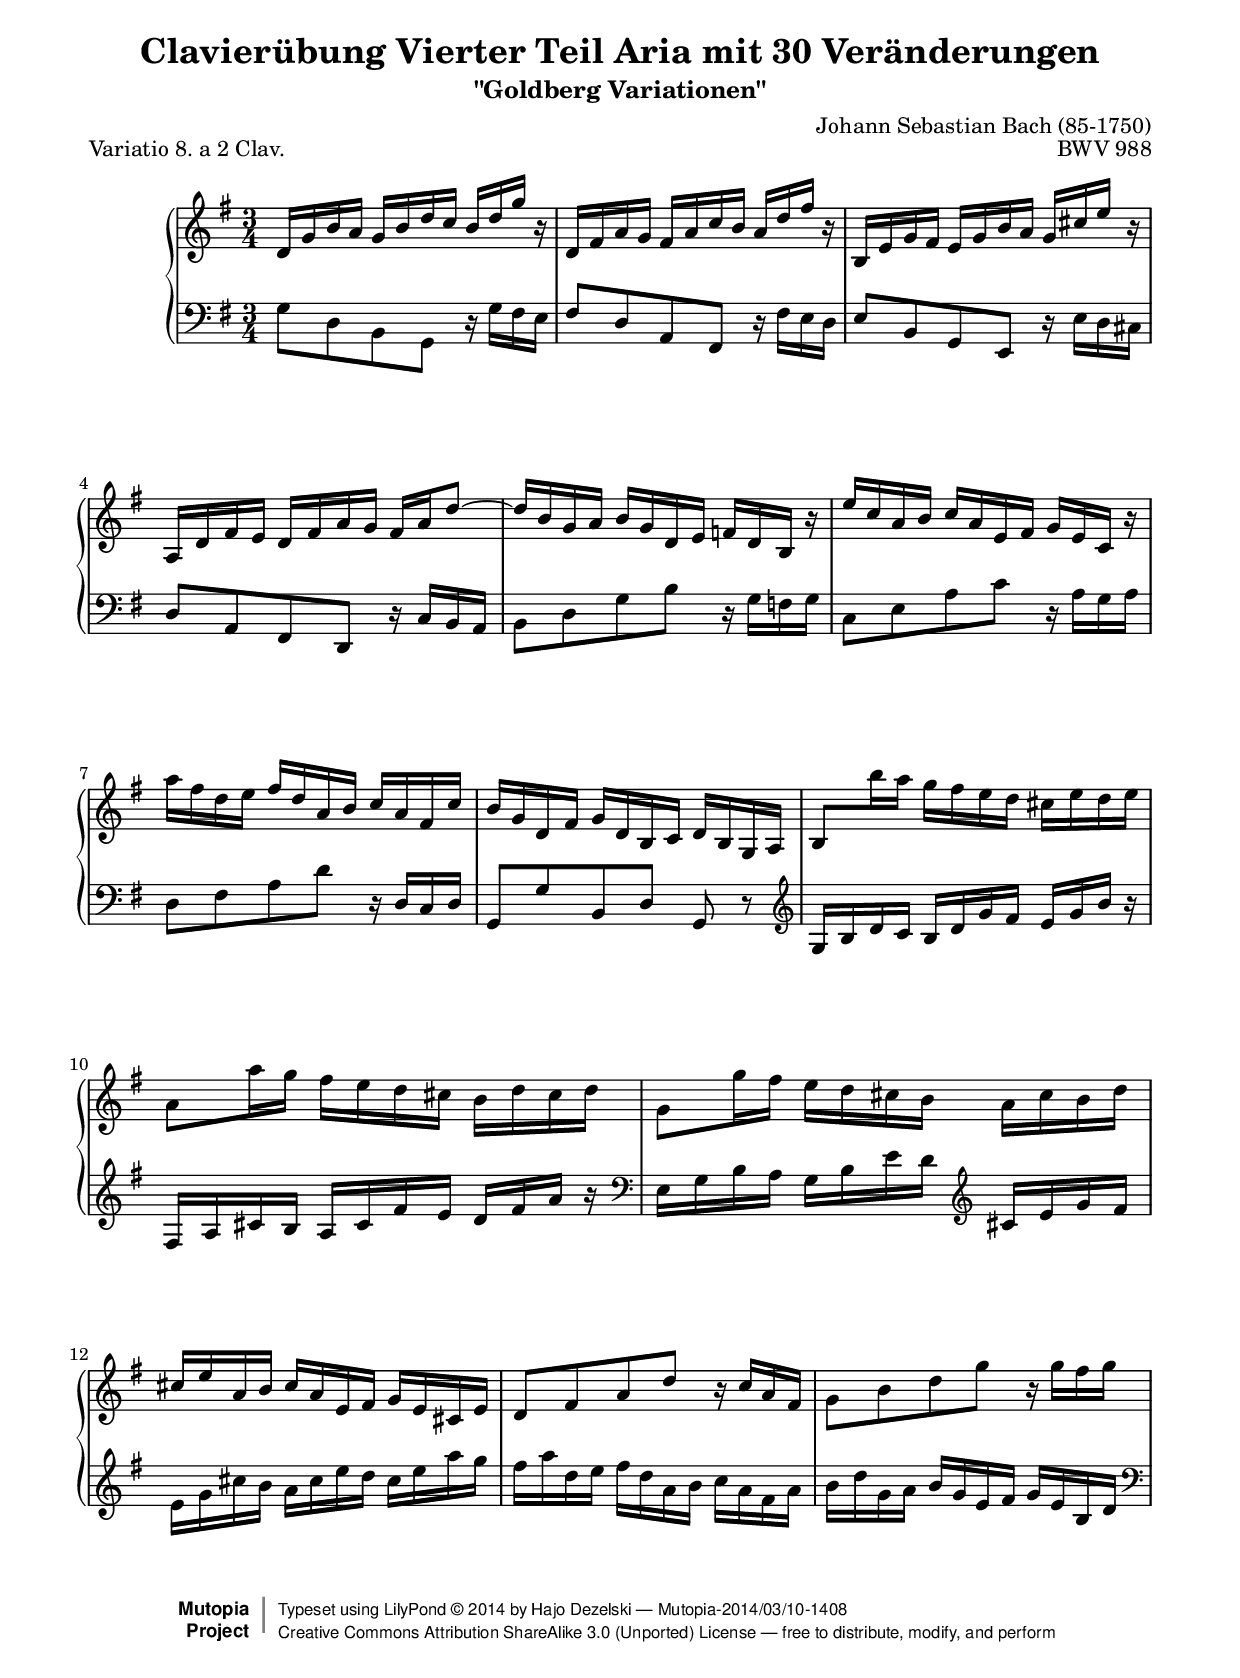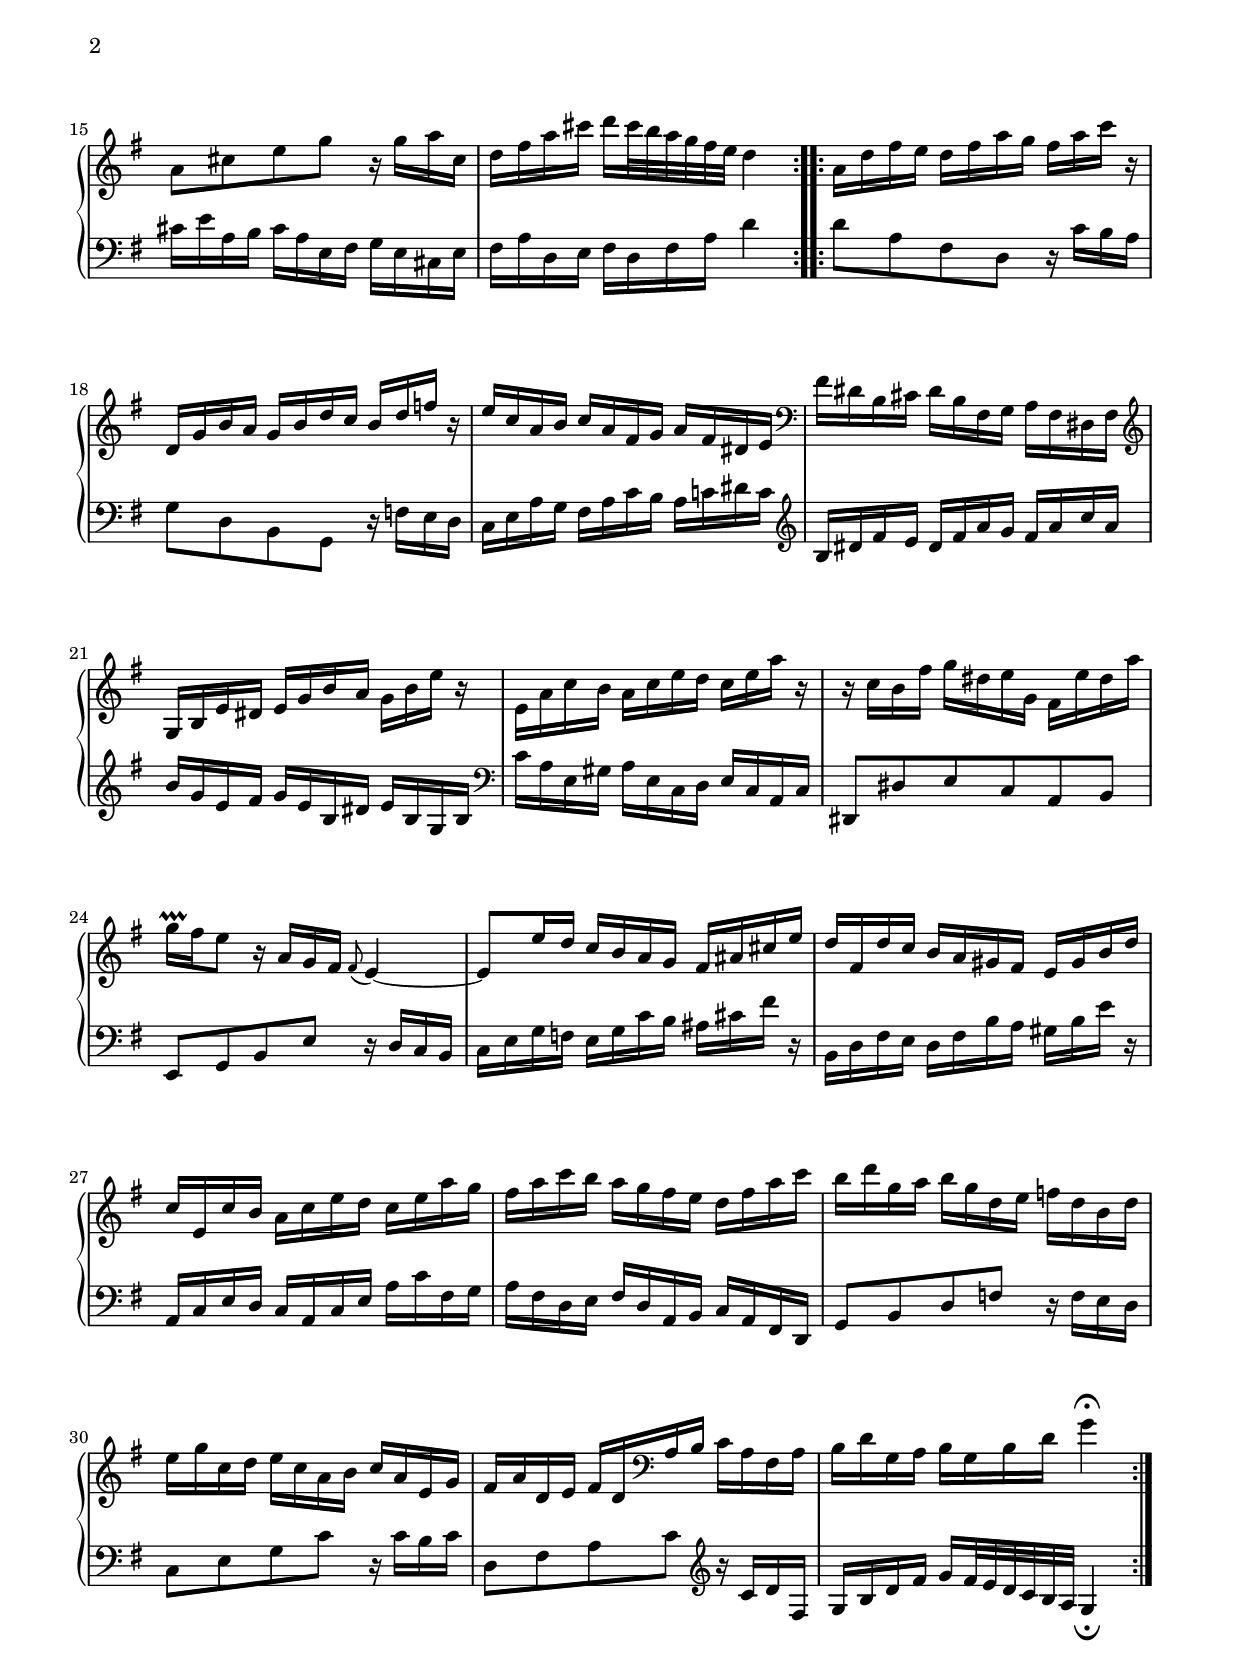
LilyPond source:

\version "2.18.0"

%#(set-default-paper-size "letter")

\paper {
    top-margin = 8\mm
    top-markup-spacing.basic-distance = #6
    markup-system-spacing.basic-distance = #5
    top-system-spacing.basic-distance = #12
    last-bottom-spacing.basic-distance = #12
    line-width = 18.0\cm
    ragged-bottom = ##f
    ragged-last-bottom = ##f
}

#(set-global-staff-size 19)

\header {
        title = "Clavierübung Vierter Teil Aria mit 30 Veränderungen"
        subtitle = "\"Goldberg Variationen\""
        piece = "Variatio 8. a 2 Clav."
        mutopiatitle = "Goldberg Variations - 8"
        composer = "Johann Sebastian Bach (85-1750)"
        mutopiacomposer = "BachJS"
        opus = "BWV 988"
        date = "1741"
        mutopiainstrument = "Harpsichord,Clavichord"
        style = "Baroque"
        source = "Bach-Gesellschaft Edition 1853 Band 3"
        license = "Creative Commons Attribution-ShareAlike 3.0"
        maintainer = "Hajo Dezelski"
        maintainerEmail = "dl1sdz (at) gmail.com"
	
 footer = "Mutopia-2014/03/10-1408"
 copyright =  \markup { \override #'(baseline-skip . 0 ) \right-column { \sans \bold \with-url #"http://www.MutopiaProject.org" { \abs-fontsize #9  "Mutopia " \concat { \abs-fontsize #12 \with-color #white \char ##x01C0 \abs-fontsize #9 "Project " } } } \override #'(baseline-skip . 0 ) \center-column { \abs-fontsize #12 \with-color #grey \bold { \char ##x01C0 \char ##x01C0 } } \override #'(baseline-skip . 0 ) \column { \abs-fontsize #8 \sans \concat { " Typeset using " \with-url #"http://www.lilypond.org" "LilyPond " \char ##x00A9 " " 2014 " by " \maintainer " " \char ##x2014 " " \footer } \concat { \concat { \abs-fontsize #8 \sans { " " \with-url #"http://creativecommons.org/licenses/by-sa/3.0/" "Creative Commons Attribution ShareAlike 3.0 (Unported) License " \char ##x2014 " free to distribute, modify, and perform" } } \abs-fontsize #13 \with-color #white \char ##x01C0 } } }
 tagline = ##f
}

%-------------------definitions
padFerm = \override Voice.Script.padding = #1
adjBeamOne = \once \override Beam.positions = #'( 1.4 . 0.2 )
adjBeamTwo = \once \override Beam.positions = #'( 0.2 . 0.2 )

soprano= \relative d' {
    \repeat volta 2 { %begin repeated section
    \stemUp
    d16 [ g b a ] g [ b d c ] b [ d g ] r | % 1
    d,16 [ fis a g ] fis [ a c b ] a [ d fis ] r | % 2
    b,,16 [ e g fis ] e [ g b a ] g [ cis e ] r | % 3
    a,,16 [ d fis e ] d [ fis a g ] fis [ a d8^~ ] | % 4
    d16 [ b g a ] b [ g d e ] f [ d b ] r | % 5
    e'16 [ c a b ] c [ a e fis ] g [ e c ] r | % 6
    \stemNeutral
    a''16 [ fis d e ] fis^[ d a b ] c^[ a fis c' ] | % 7
    b16 [ g d fis ] g [ d b c ] \adjBeamOne d [ b g a ] | % 8
    \adjBeamTwo \stemUp b8 [ \stemDown b''16 a ] \stemNeutral g [ fis e d ] cis [ e d e ] | % 9
    a,8 [ a'16 g ] fis [ e d cis ] b [ d cis d ] | % 10
    g,8 [ g'16 fis ] e [ d cis b ] a [ cis b d ] | % 11
    cis16^[ e a, b ] cis [ a e fis ] g [ e cis e ] | % 12
    d8 [ fis a d ] r16 c16 [ a fis ] | % 13
    g8 [ b d g ] r16 g16 [ fis g ] | % 14
    a,8 [ cis e g ] r16 g16 [ a cis, ] | % 15 
    d16 [ fis a cis ] d [ cis32 b32 a32 g32 fis32 e32 ] d4  | % 16
    } %end of repeated section
  
    \repeat volta 2 { %begin repeated section
     a16 [ d fis e ] d [ fis a g ] fis [ a c ] r | % 17
    d,,16 [ g b a ] g^[ b d c ] b^[ d f ] r | % 18
    e16^[ c a b ] c [ a fis g ] a [ fis dis e ] \clef "bass" | % 19
    fis16 [ dis b cis ] dis [ b fis g ] a [ fis dis fis ] \clef "treble" | % 20
    g16 [ b e dis ] e [ g b a ] g [ b e ] r16 | % 21
    e,16_[ a c b ] a [ c e d ] c [ e a ] r16 | % 22
    r16 c,16 [ b fis' ] g [ dis e g, ] fis [ e' dis a' ] | % 23
    g16 \prallprall [ fis e8 ] r16 a,16 [ g fis ] \grace fis8( e4) ~ | % 24
    e8 [ e'16 d ] c [ b a g ] fis^[ ais cis e ] | % 25
    d16 [ fis, d' c ] b [ a gis fis ] e [ gis b d ] | % 26
    c16 [ e, c' b ] a [ c e d ] c [ e a g ] | % 27
    fis16 [ a c b ] a [ g fis e ] d [ fis a c ] | % 28
    b16 [ d g, a ] b [ g d e ] f [ d b d ] | % 29
    e16 [ g c, d ] e [ c a b ] c [ a e g ] | % 30
    fis16 [ a d, e ] fis^[ d \clef "bass" a b ] c [ a fis a ] | % 31
    b16 [ d g, a ] b [ g b d ] \padFerm g4^\fermata | % 32


    } %end repeated section
}



%%
%% Bass Clef
%% 

bass = \relative g {
	\repeat volta 2 { %begin repeated section
    g8_[ d b g ] r16 g'16 [ fis e ] | % 2
    fis8 [ d a fis ] r16 fis'16 [ e d ]  | % 3
    e8 [ b g e ] r16 e'16 [ d cis ] | % 4
    d8 [ a fis d ] r16 c'16 [ b a ] | % 5
    b8 [ d g b ] r16 g16 [ f g ] | % 6
    c,8 [ e a c ] r16 a16 [ g a ] | % 7
    d,8 [ fis a d ] r16 d,16 [ c d ] | % 8
    g,8 [ g' b, d ] g, r8 \clef "treble" | % 8
    g'16 [ b d c ] b [d g fis ] e [g b ] r16 | % 9
    fis,16 [a cis b ] a [ cis fis e] d [ fis a ]  r16 \clef "bass" | % 10
    e,16 [ g b a ] g [ b e d ] \clef "treble" cis [ e g fis ]  | % 11
    e16_[ g cis b ] a [ cis e d ] cis [ e a g] | % 12
    fis16 [ a d, e ] fis [d a b ] c_[ a fis a ] | % 13
    b16_[ d  g, a ] b [ g e fis ] g [ e b d] \clef "bass" | % 14
    cis16 [ e a, b ] cis [a e fis ] g [ e cis e ] | % 15
    fis16 [a d, e ] fis [ d fis a ] d4 | % 16
    
    } %end of repeated section
  
    \repeat volta 2 { %begin repeated section
    d8 [ a fis d ] r16 c'16 [ b a ] | % 17
    g8_[ d b g ] r16 f'16 [ e d ] | % 18
    c16 [ e a g ] fis [ a c b ] a [ c! dis c ] \clef "treble"  | % 19
    b16 [ dis fis e ] dis [ fis a g ] fis [ a c a ] | % 20
    b16 [ g e fis ] g [ e b dis ]e [ b g b ]  \clef "bass" | % 21
    c16 [ a e gis ] a [ e c d ] e [ c a c ] | % 22
    dis,8 [ dis' e c a b ] | % 23
    e,8 [ g b e ] r16 d16 [ c b ] | % 24
    c16 [ e g f ] e [ g c b ] ais [ cis fis ] r16 | % 25
    b,,16 [ d fis e ] d [ fis b a ] gis [ b e ] r16 | % 26
    a,,16 [ c e d ] c [ a c e ] a [ c fis, g ] | % 27
    a16 [ fis d e ] fis [ d a b ] c [ a fis d ] | % 28
    g8 [ b d f ] r16 f16 [ e d ] | % 29
    c8 [ e g c ] r16 c16 [ b c ] | % 30
    d,8 [ fis a c ] \clef "treble" r16 c16 [ d fis, ] | % 31
    g16 [ b d fis ] g [ fis32 e32 d32 c32 b32 a32 ] \padFerm g4_\fermata | % 32
    } %end repeated section
}



%% Merge score - Piano staff

\score {
    \context PianoStaff <<
        \set PianoStaff.midiInstrument = "harpsichord"
        \new Staff = "upper" { \clef treble \key g \major \time 3/4 \soprano  }
        \new Staff = "lower"  { \clef bass \key g \major \time 3/4 \bass }
    >>
    \layout{  }
    \midi { \tempo 4 = 95 }

}
